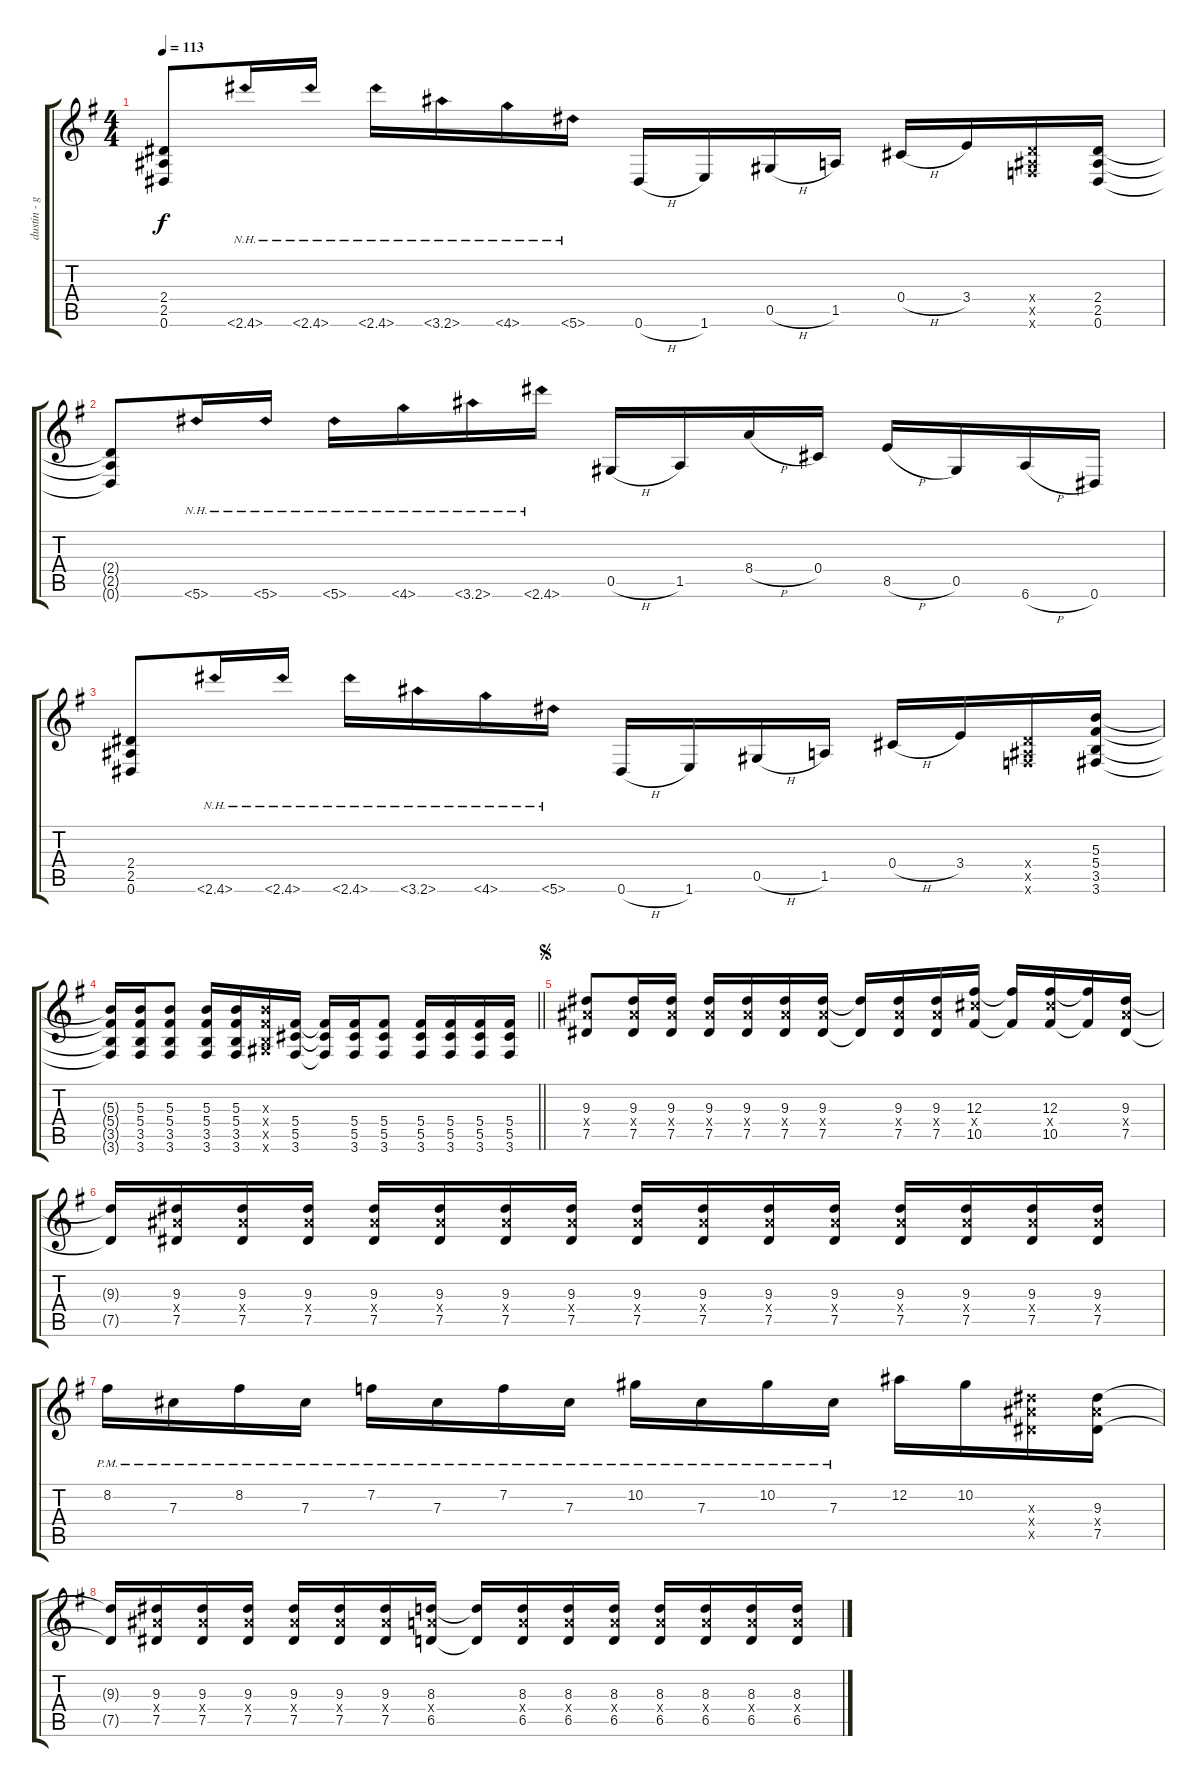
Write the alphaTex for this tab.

\track ("dustin - guitar 1" "dustin - g") {instrument distortionguitar}
\staff {score tabs}
\tuning (Eb4 Bb3 Gb3 Db3 Ab2 Eb2) {hide}
\ts (4 4)
\tempo 113
\clef g2
\ks g
(2.4 2.5 0.6).8{dy f} 2.6{nh}.16 2.6{nh}.16 2.6{nh}.16 3.6{nh}.16 4.6{nh}.16 5.6{nh}.16 0.6{h}.16 1.6.16 0.5{h}.16 1.5.16 0.4{h}.16 3.4.16 (2.4{x} 2.5{x} 2.6{x}).16 (2.4 2.5 0.6).16 |
(2.4{t} 2.5{t} 0.6{t}).8 5.6{nh}.16 5.6{nh}.16 5.6{nh}.16 4.6{nh}.16 3.6{nh}.16 2.6{nh}.16 0.5{h}.16 1.5.16 8.4{h}.16 0.4.16 8.5{h}.16 0.5.16 6.6{h}.16 0.6.16 |
(2.4 2.5 0.6).8 2.6{nh}.16 2.6{nh}.16 2.6{nh}.16 3.6{nh}.16 4.6{nh}.16 5.6{nh}.16 0.6{h}.16 1.6.16 0.5{h}.16 1.5.16 0.4{h}.16 3.4.16 (2.4{x} 2.5{x} 2.6{x}).16 (5.3 5.4 3.5 3.6).16 |
\barLineRight lightlight
(5.3{t} 5.4{t} 3.5{t} 3.6{t}).16 (5.3 5.4 3.5 3.6).16 (5.3 5.4 3.5 3.6).8 (5.3 5.4 3.5 3.6).16 (5.3 5.4 3.5 3.6).16 (5.3{x} 5.4{x} 3.5{x} 5.6{x}).16 (5.4 5.5 3.6).16 (5.4{t} 5.5{t} 3.6{t}).16 (5.4 5.5 3.6).16 (5.4 5.5 3.6).8 (5.4 5.5 3.6).16 (5.4 5.5 3.6).16 (5.4 5.5 3.6).16 (5.4 5.5 3.6).16 |
\jump segno
(9.3 9.4{x} 7.5).8 (9.3 9.4{x} 7.5).16 (9.3 9.4{x} 7.5).16 (9.3 9.4{x} 7.5).16 (9.3 9.4{x} 7.5).16 (9.3 9.4{x} 7.5).16 (9.3 9.4{x} 7.5).16 (9.3{t} 7.5{t}).16 (9.3 9.4{x} 7.5).16 (9.3 9.4{x} 7.5).16 (12.3 12.4{x} 10.5).16 (12.3{t} 10.5{t}).16 (12.3 12.4{x} 10.5).16 (12.3{t} 10.5{t}).16 (9.3 9.4{x} 7.5).16 |
(9.3{t} 7.5{t}).16 (9.3 9.4{x} 7.5).16 (9.3 9.4{x} 7.5).16 (9.3 9.4{x} 7.5).16 (9.3 9.4{x} 7.5).16 (9.3 9.4{x} 7.5).16 (9.3 9.4{x} 7.5).16 (9.3 9.4{x} 7.5).16 (9.3 9.4{x} 7.5).16 (9.3 9.4{x} 7.5).16 (9.3 9.4{x} 7.5).16 (9.3 9.4{x} 7.5).16 (9.3 9.4{x} 7.5).16 (9.3 9.4{x} 7.5).16 (9.3 9.4{x} 7.5).16 (9.3 9.4{x} 7.5).16 |
8.2{pm}.16 7.3{pm}.16 8.2{pm}.16 7.3{pm}.16 7.2{pm}.16 7.3{pm}.16 7.2{pm}.16 7.3{pm}.16 10.2{pm}.16 7.3{pm}.16 10.2{pm}.16 7.3{pm}.16 12.2.16 10.2.16 (9.3{x} 9.4{x} 7.5{x}).16 (9.3 9.4{x} 7.5).16 |
(9.3{t} 7.5{t}).16 (9.3 9.4{x} 7.5).16 (9.3 9.4{x} 7.5).16 (9.3 9.4{x} 7.5).16 (9.3 9.4{x} 7.5).16 (9.3 9.4{x} 7.5).16 (9.3 9.4{x} 7.5).16 (8.3 8.4{x} 6.5).16 (8.3{t} 6.5{t}).16 (8.3 8.4{x} 6.5).16 (8.3 8.4{x} 6.5).16 (8.3 8.4{x} 6.5).16 (8.3 8.4{x} 6.5).16 (8.3 8.4{x} 6.5).16 (8.3 8.4{x} 6.5).16 (8.3 8.4{x} 6.5).16
